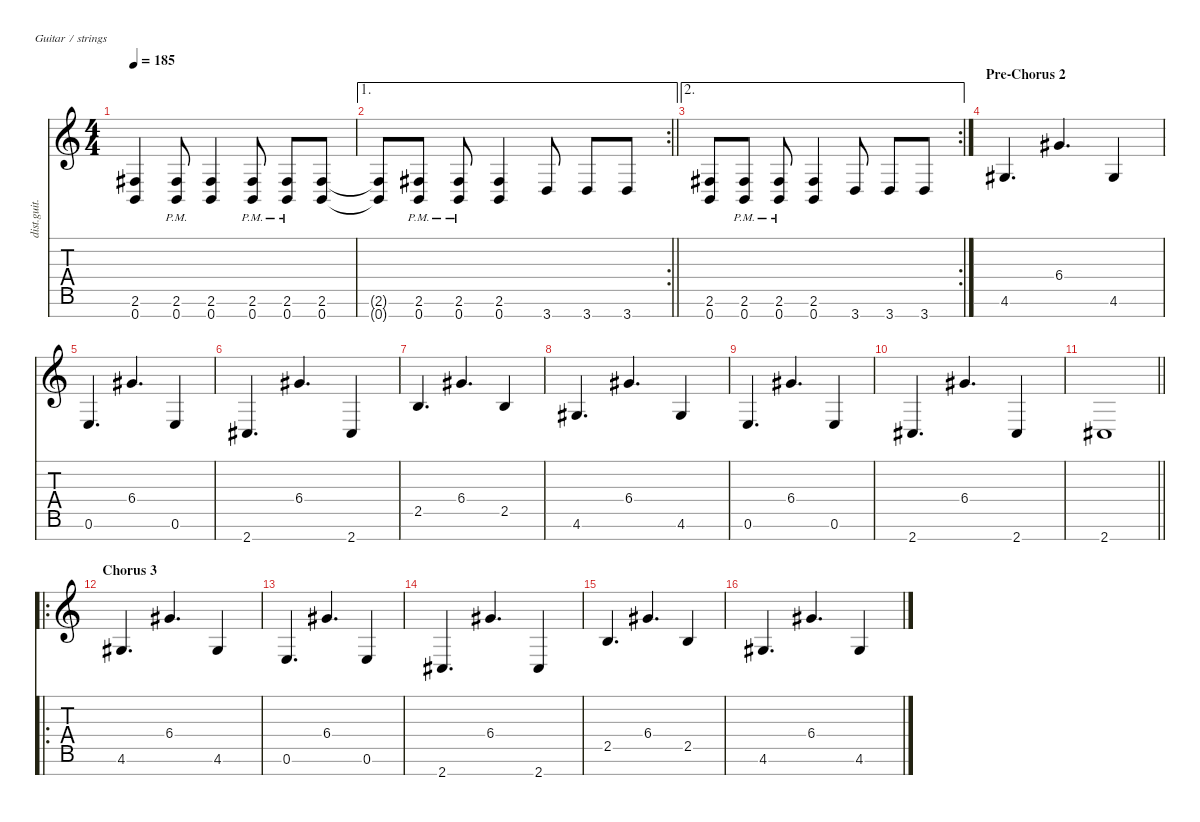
\defaultSystemsLayout 4
\hideDynamics
\bracketExtendMode nobrackets
\track ("Guitar L - Petr" "dist.guit.") {instrument distortionguitar}
\staff {score tabs}
\tuning (E4 B3 G3 D3 A2 E2 B1)
\ts (4 4)
\tempo 185
\clef g2
\ks c
(2.6{acc #} 0.7).4{dy f beam Up} (2.6{pm acc #} 0.7{pm}).8{beam Up} (2.6{acc #} 0.7).4{beam Up} (2.6{pm acc #} 0.7{pm}).8{beam Up} (2.6{pm acc #} 0.7{pm}).8{beam Up} (2.6{acc #} 0.7).8{beam Up} |
\ae 1
\rc 2
\barLineRight lightlight
(2.6{t acc #} 0.7{t}).8{beam Up} (2.6{pm acc #} 0.7{pm}).8{beam Up} (2.6{pm acc #} 0.7{pm}).8{beam Up} (2.6{acc #} 0.7).4{beam Up} 3.7.8{beam Up} 3.7.8{beam Up} 3.7.8{beam Up} |
\ae 2
\rc 2
(2.6{acc #} 0.7).8{beam Up} (2.6{pm acc #} 0.7{pm}).8{beam Up} (2.6{pm acc #} 0.7{pm}).8{beam Up} (2.6{acc #} 0.7).4{beam Up} 3.7.8{beam Up} 3.7.8{beam Up} 3.7.8{beam Up} |
\section ("" "Pre-Chorus 2")
4.6{acc #}.4{d beam Up} 6.4{acc #}.4{d beam Up} 4.6{acc #}.4{beam Up} |
0.6.4{d beam Up} 6.4{acc #}.4{d beam Up} 0.6.4{beam Up} |
2.7{acc #}.4{d beam Up} 6.4{acc #}.4{d beam Up} 2.7{acc #}.4{beam Up} |
2.5.4{d beam Up} 6.4{acc #}.4{d beam Up} 2.5.4{beam Up} |
4.6{acc #}.4{d beam Up} 6.4{acc #}.4{d beam Up} 4.6{acc #}.4{beam Up} |
0.6.4{d beam Up} 6.4{acc #}.4{d beam Up} 0.6.4{beam Up} |
2.7{acc #}.4{d beam Up} 6.4{acc #}.4{d beam Up} 2.7{acc #}.4{beam Up} |
\barLineRight lightlight
2.7{acc #}.1{beam Up} |
\ro
\section ("" "Chorus 3")
4.6{acc #}.4{d beam Up} 6.4{acc #}.4{d beam Up} 4.6{acc #}.4{beam Up} |
0.6.4{d beam Up} 6.4{acc #}.4{d beam Up} 0.6.4{beam Up} |
2.7{acc #}.4{d beam Up} 6.4{acc #}.4{d beam Up} 2.7{acc #}.4{beam Up} |
2.5.4{d beam Up} 6.4{acc #}.4{d beam Up} 2.5.4{beam Up} |
4.6{acc #}.4{d beam Up} 6.4{acc #}.4{d beam Up} 4.6{acc #}.4{beam Up}
